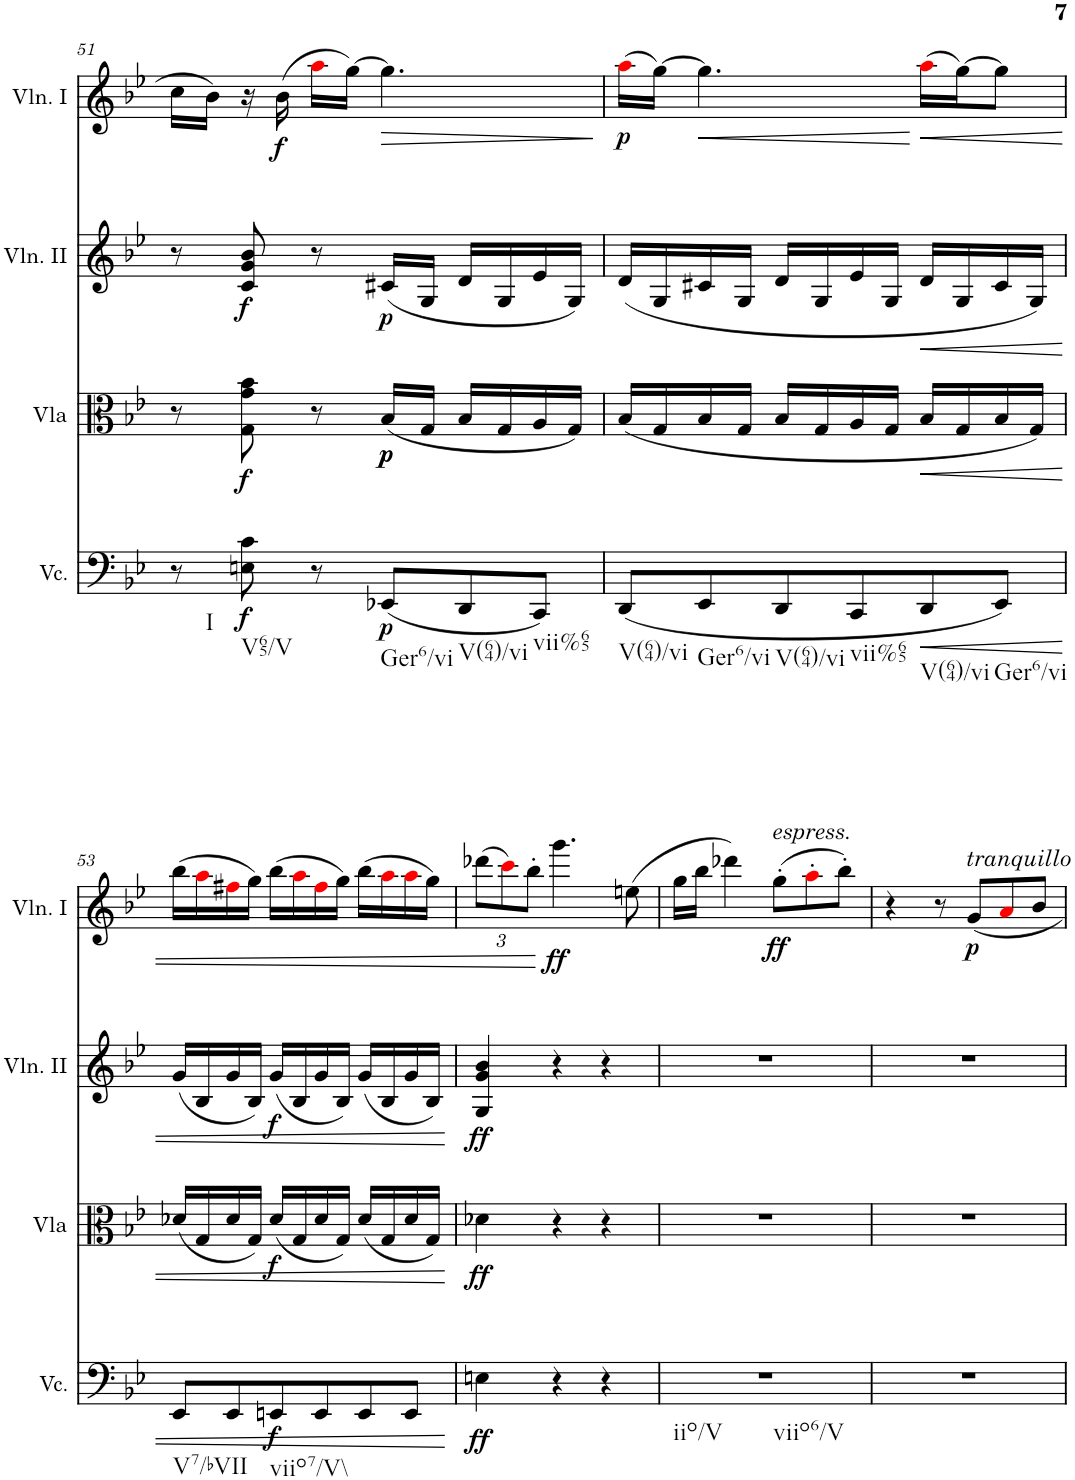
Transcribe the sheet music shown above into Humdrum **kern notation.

**kern	**dynam	**kern	**dynam	**kern	**dynam	**kern	**dynam
*part4	*part4	*part3	*part3	*part2	*part2	*part1	*part1
*staff4	*staff4	*staff3	*staff3	*staff2	*staff2	*staff1	*staff1
*I"Violoncello	*	*I"Viola	*	*I"Violino II	*	*I"Violino I	*
*I'Vc.	*	*I'Vla	*	*I'Vln. II	*	*I'Vln. I	*
!!LO:PB:g=z
*clefF4	*	*clefC3	*	*clefG2	*	*clefG2	*
*k[b-e-]	*	*k[b-e-]	*	*k[b-e-]	*	*k[b-e-]	*
*M3/4	*	*M3/4	*	*M3/4	*	*M3/4	*
=51	=51	=51	=51	=51	=51	=51	=51
!LO:TX:b:t=I	!	!	!	!	!	!	!
8r	.	8r	.	8r	.	16cc\LL	.
.	.	.	.	.	.	16b-\JJ	.
!LO:TX:b:t=V65/V	!	!	!	!	!	!	!
!	!LO:DY:b	!	!LO:DY:b	!	!LO:DY:b	!	!
8En\ 8c\	f	8G\ 8g\ 8b-\	f	8c/ 8g/ 8b-/	f	16r	.
!	!	!	!	!	!	!	!LO:DY:b
.	.	.	.	.	.	(>16b-\	f
8r	.	8r	.	8r	.	16aai\LL	.
.	.	.	.	.	.	[16gg\JJ)	.
!LO:TX:b:t=Ger6/vi	!	!	!	!	!	!	!
!	!LO:DY:b	!	!LO:DY:b	!	!	!	!LO:HP:b
!	!	!	!LO:DY:n=1:b	!	!LO:DY:b	!	!
(<8EE-X/L	p	(<16B-/LL	p p	(<16c#X/LL	p	4.gg\]	>
.	.	16G/JJ	.	16G/JJ	.	.	.
!LO:TX:b:t=V(64)/vi	!	!	!	!	!	!	!
8DD/	.	16B-/LL	.	16d/LL	.	.	.
.	.	16G/	.	16G/	.	.	.
!LO:TX:b:t=vii%65	!	!	!	!	!	!	!
8CC/J)	.	16A/	.	16e-/	.	.	.
.	.	16G/JJ)	.	16G/JJ)	.	.	.
.	.	.	.	.	.	.	]
=52	=52	=52	=52	=52	=52	=52	=52
!LO:TX:b:t=V(64)/vi	!	!	!	!	!	!	!
!	!	!	!	!	!	!	!LO:DY:b
(<8DD/L	.	(<16B-/LL	.	(<16d/LL	.	(>16aai\LL	p
.	.	16G/	.	16G/	.	[16gg\JJ)	.
!LO:TX:b:t=Ger6/vi	!	!	!	!	!	!	!
!	!	!	!	!	!	!	!LO:HP:b
8EE-/	.	16B-/	.	16c#X/	.	4.gg\]	<
.	.	16G/JJ	.	16G/JJ	.	.	.
!LO:TX:b:t=V(64)/vi	!	!	!	!	!	!	!
8DD/	.	16B-/LL	.	16d/LL	.	.	.
.	.	16G/	.	16G/	.	.	.
!LO:TX:b:t=vii%65	!	!	!	!	!	!	!
8CC/	.	16A/	.	16e-/	.	.	.
.	.	16G/JJ	.	16G/JJ	.	.	.
!LO:TX:b:t=V(64)/vi	!	!	!	!	!	!	!
!	!LO:HP:b	!	!LO:HP:b	!	!LO:HP:b	!	!LO:HP:n=1:b
8DD/	<	16B-/LL	<	16d/LL	<	(>16aai\LL	[ <
.	.	16G/	.	16G/	.	[16gg\J)	.
!LO:TX:b:t=Ger6/vi	!	!	!	!	!	!	!
8EE-/J)	.	16B-/	.	16c#/	.	8gg\J]	.
.	.	16G/JJ)	.	16G/JJ)	.	.	.
!!LO:LB:g=z
=53	=53	=53	=53	=53	=53	=53	=53
!LO:TX:b:t=V7/bVII	!	!	!	!	!	!	!
8EE-/L	.	(<16d-X/LL	.	(<16g/LL	.	(>16bb-\LL	.
.	.	16G/	.	16B-/	.	16aai\	.
8EE-/	.	16d-/	.	16g/	.	16ff#Xi\	.
.	.	16G/JJ)	.	16B-/JJ)	.	16gg\JJ)	.
!LO:TX:b:t=viio7/V\\	!	!	!	!	!	!	!
!	!LO:DY:b	!	!LO:DY:b	!	!LO:DY:b	!	!
8EEn/	f	(<16d-/LL	f	(<16g/LL	f	(>16bb-\LL	.
.	.	16G/	.	16B-/	.	16aai\	.
8EE/	.	16d-/	.	16g/	.	16ff#i\	.
.	.	16G/JJ)	.	16B-/JJ)	.	16gg\JJ)	.
8EE/	.	(<16d-/LL	.	(<16g/LL	.	(>16bb-\LL	.
.	.	16G/	.	16B-/	.	16aai\	.
8EE/J	.	16d-/	.	16g/	.	16aai\	.
.	.	16G/JJ)	.	16B-/JJ)	.	16gg\JJ)	.
.	[	.	[	.	[	.	.
=54	=54	=54	=54	=54	=54	=54	=54
*	*	*	*	*	*	*Xbrackettup	*
!	!LO:DY:b	!	!LO:DY:b	!	!LO:DY:b	!	!
4En\	ff	4d-X\	ff	4G/ 4g/ 4b-/	ff	(>12ddd-X\L	.
.	.	.	.	.	.	12ccci\)	.
.	.	.	.	.	.	12bb-'\J	.
!	!	!	!	!	!	!	!LO:DY:n=1:b
4r	.	4r	.	4r	.	4.ggg\	[ ff
4r	.	4r	.	4r	.	.	.
.	.	.	.	.	.	(>8een\	.
=55	=55	=55	=55	=55	=55	=55	=55
!LO:TX:b:t=iio/V	!	!	!	!	!	!	!
!LO:TX:b:t=viio6/V	!	!	!	!	!	!	!
2.r	.	2.r	.	2.r	.	16gg\LL	.
.	.	.	.	.	.	16bb-\JJ	.
.	.	.	.	.	.	4ddd-X\)	.
!	!	!	!	!	!	!LO:TX:a:i:t=espress.	!
!	!	!	!	!	!	!	!LO:DY:b
.	.	.	.	.	.	(>8gg'\L	ff
.	.	.	.	.	.	8aa'i\	.
.	.	.	.	.	.	8bb-'\J)	.
=56	=56	=56	=56	=56	=56	=56	=56
2.r	.	2.r	.	2.r	.	4r	.
.	.	.	.	.	.	8r	.
!	!	!	!	!	!	!LO:TX:a:i:t=tranquillo	!
!	!	!	!	!	!	!	!LO:DY:b
.	.	.	.	.	.	8g/L	p
.	.	.	.	.	.	8ai/	.
.	.	.	.	.	.	8b-/J	.
=	=	=	=	=	=	=	=
*-	*-	*-	*-	*-	*-	*-	*-
